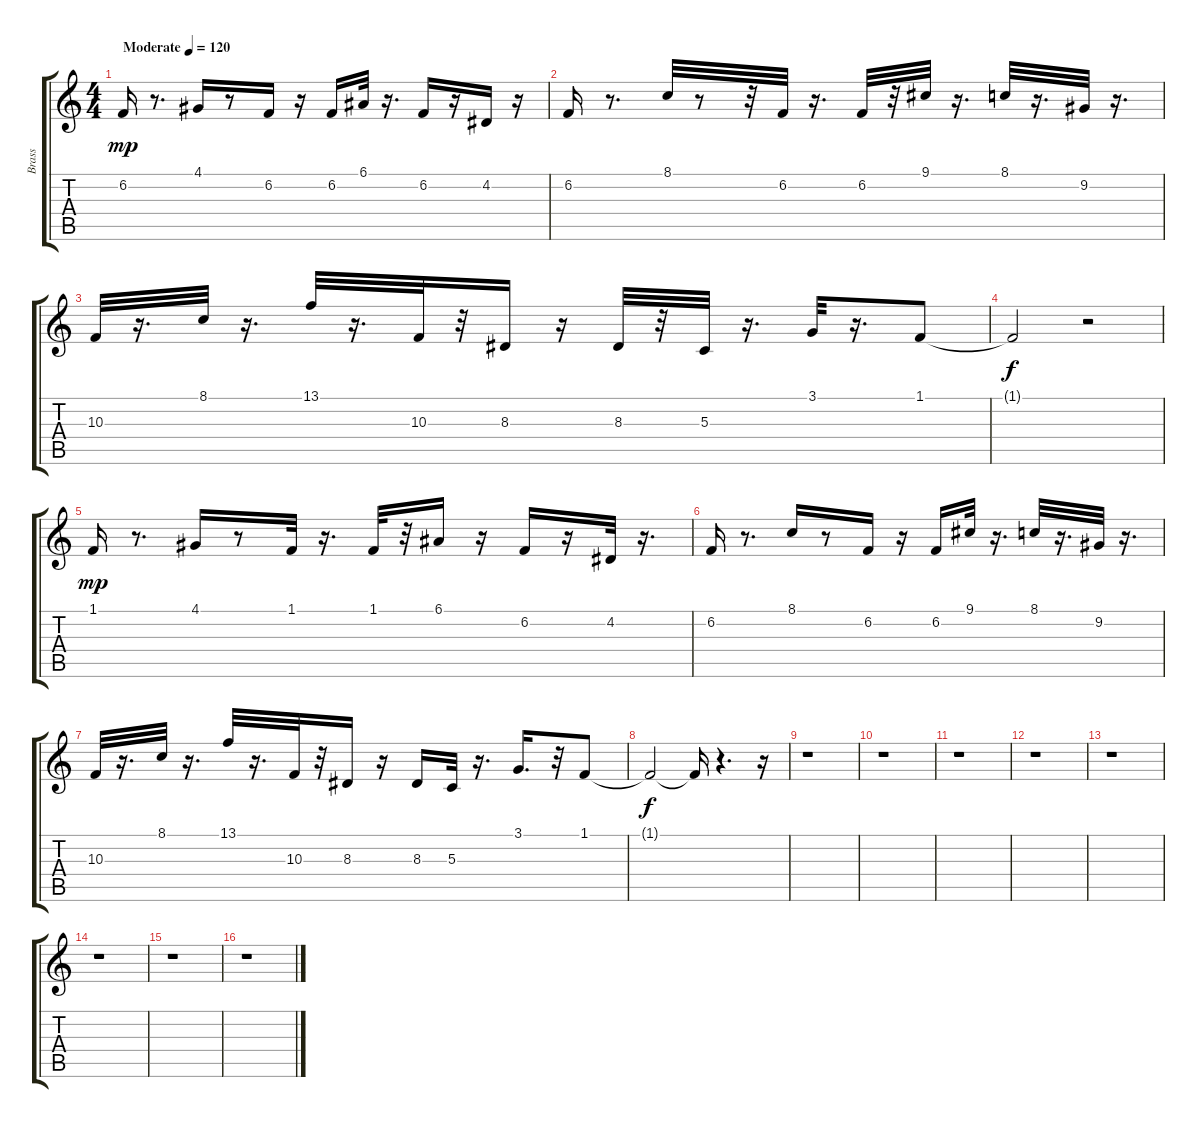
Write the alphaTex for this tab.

\track ("Brass" "Brass") {instrument brasssection}
\staff {score tabs}
\tuning (E4 B3 G3 D3 A2 E2) {hide}
\ts (4 4)
\tempo (120 "Moderate")
\clef g2
\ks c
6.2.16{dy mp instrument brasssection} r.8{d} 4.1.16 r.8 6.2.16 r.16 6.2.16 6.1.32 r.16{d} 6.2.16 r.16 4.2.16 r.16 |
6.2.16 r.8{d} 8.1.32 r.8 r.32 6.2.32 r.16{d} 6.2.32 r.32 9.1.32 r.16{d} 8.1.32 r.16{d} 9.2.32 r.16{d} |
10.3.32 r.16{d} 8.1.32 r.16{d} 13.1.32 r.16{d} 10.3.32 r.32 8.3.16 r.16 8.3.32 r.32 5.3.32 r.16{d} 3.1.32 r.16{d} 1.1.8 |
1.1{t}.2{dy f} r.2 |
1.1.16{dy mp} r.8{d} 4.1.16 r.8 1.1.32 r.16{d} 1.1.32 r.32 6.1.16 r.16 6.2.16 r.16 4.2.32 r.16{d} |
6.2.16 r.8{d} 8.1.16 r.8 6.2.16 r.16 6.2.16 9.1.32 r.16{d} 8.1.32 r.16{d} 9.2.32 r.16{d} |
10.3.32 r.16{d} 8.1.32 r.16{d} 13.1.32 r.16{d} 10.3.32 r.32 8.3.16 r.16 8.3.16 5.3.32 r.16{d} 3.1.16{d} r.32 1.1.8 |
1.1{t}.2{dy f} 1.1{t}.16 r.4{d} r.16 |
r.1 |
r.1 |
r.1 |
r.1 |
r.1 |
r.1 |
r.1 |
r.1
